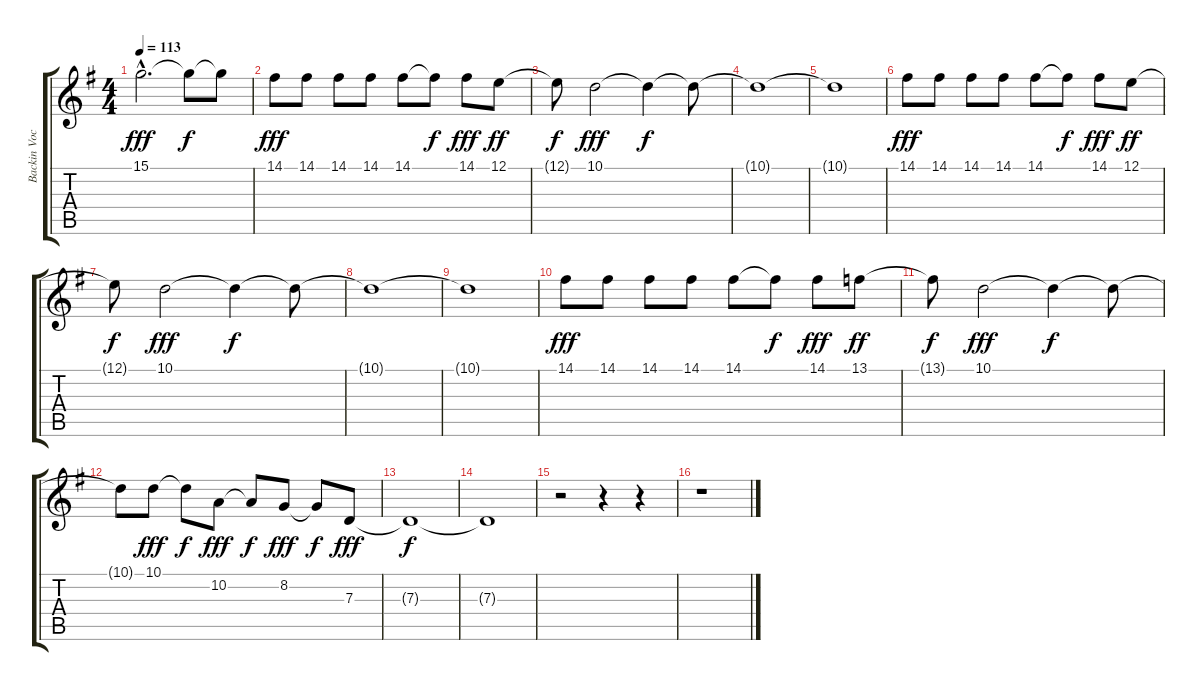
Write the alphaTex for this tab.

\track ("Backin Vocals" "Backin Voc") {instrument baritonesax}
\staff {score tabs}
\tuning (E4 B3 G3 D3 A2 E2) {hide}
\ts (4 4)
\tempo 113
\clef g2
\ks g
15.1{hac}.2{d dy fff} 15.1{t}.8{dy f} 15.1{t}.8 |
14.1.8{dy fff} 14.1.8 14.1.8 14.1.8 14.1.8 14.1{t}.8{dy f} 14.1.8{dy fff} 12.1.8{dy ff} |
12.1{t}.8{dy f} 10.1.2{dy fff} 10.1{t}.4{dy f} 10.1{t}.8 |
10.1{t}.1 |
10.1{t}.1 |
14.1.8{dy fff} 14.1.8 14.1.8 14.1.8 14.1.8 14.1{t}.8{dy f} 14.1.8{dy fff} 12.1.8{dy ff} |
12.1{t}.8{dy f} 10.1.2{dy fff} 10.1{t}.4{dy f} 10.1{t}.8 |
10.1{t}.1 |
10.1{t}.1 |
14.1.8{dy fff} 14.1.8 14.1.8 14.1.8 14.1.8 14.1{t}.8{dy f} 14.1.8{dy fff} 13.1.8{dy ff} |
13.1{t}.8{dy f} 10.1.2{dy fff} 10.1{t}.4{dy f} 10.1{t}.8 |
10.1{t}.8 10.1.8{dy fff} 10.1{t}.8{dy f} 10.2.8{dy fff} 10.2{t}.8{dy f} 8.2.8{dy fff} 8.2{t}.8{dy f} 7.3.8{dy fff} |
7.3{t}.1{dy f} |
7.3{t}.1 |
r.2 r.4 r.4 |
r.1
